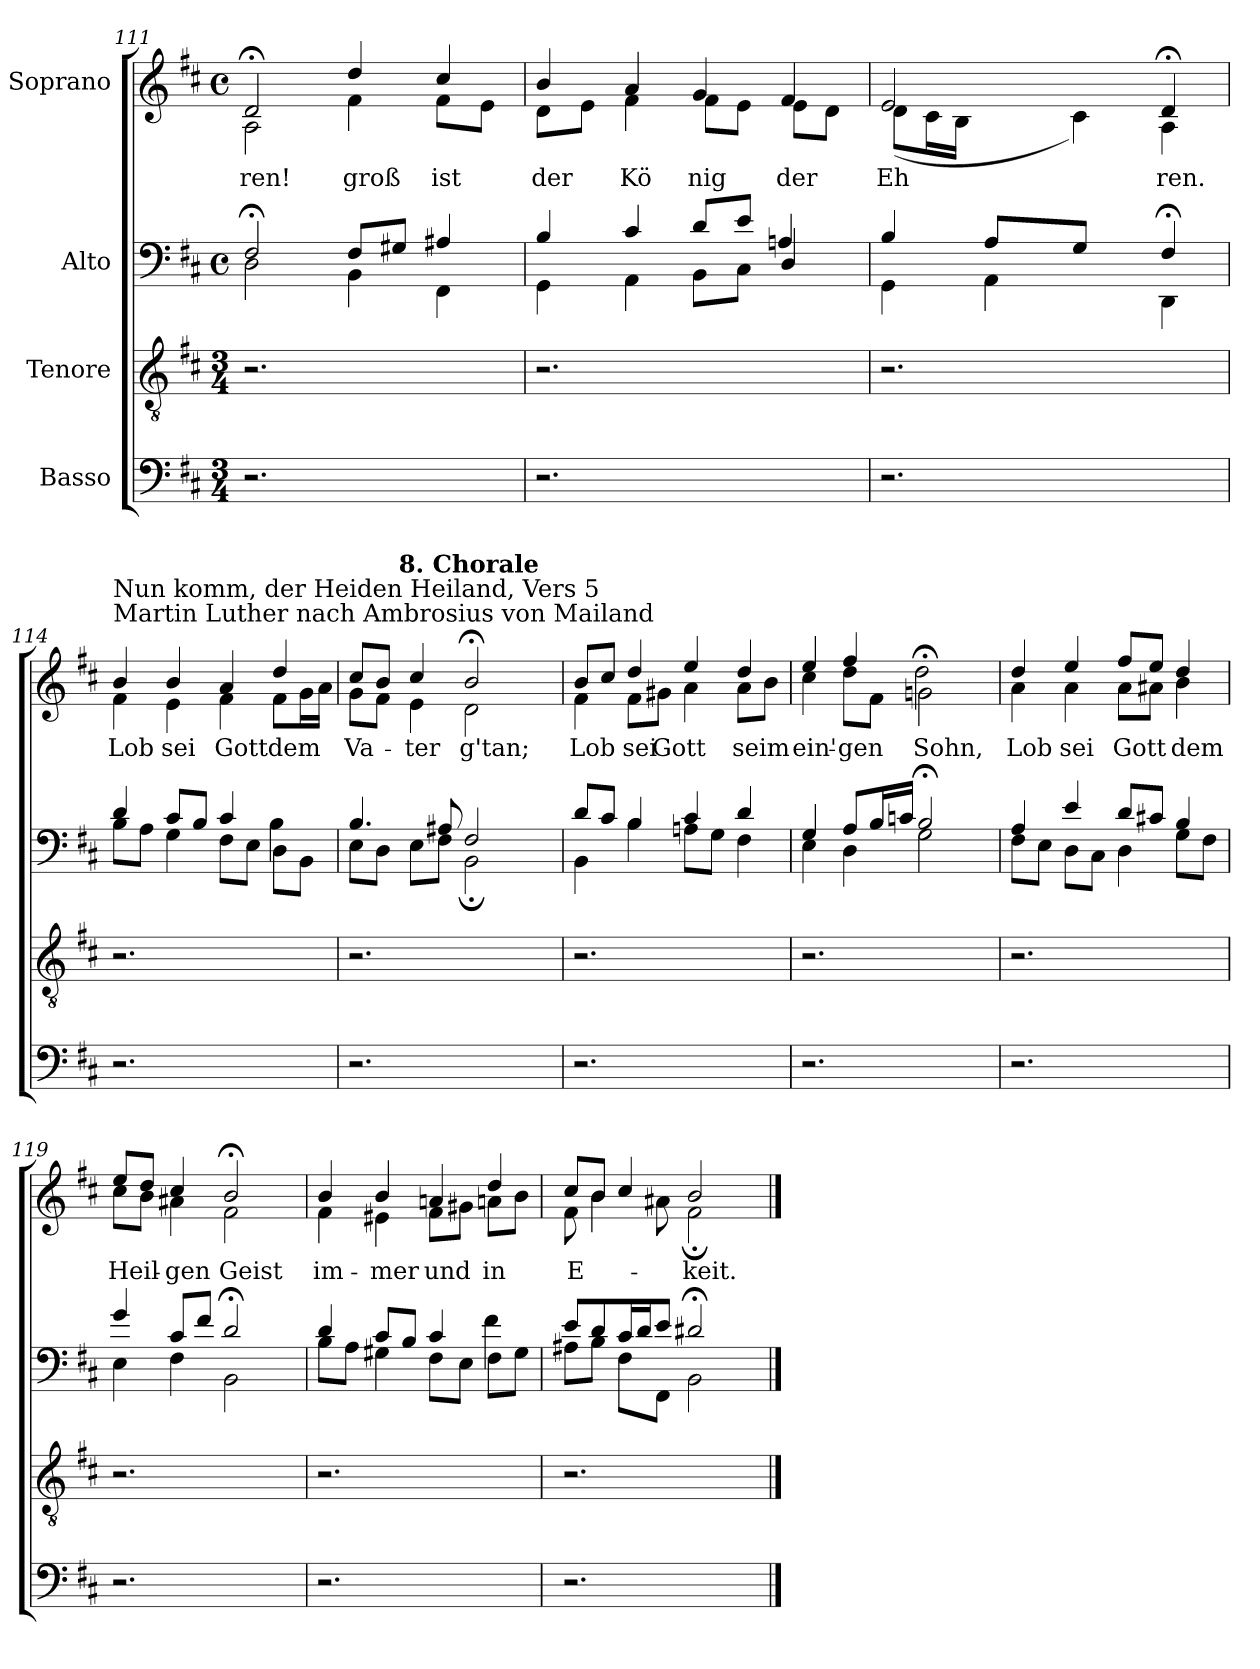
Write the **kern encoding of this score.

**kern	**kern	**kern	**kern	**text
*part4	*part3	*part2	*part1	*part1
*staff4	*staff3	*staff2	*staff1	*staff1
*I"Basso	*I"Tenore	*I"Alto	*I"Soprano	*
*clefF4	*clefGv2	*clefF4	*clefG2	*
*k[f#c#]	*k[f#c#]	*k[f#c#]	*k[f#c#]	*
*D:	*D:	*D:	*D:	*
*M3/4	*M3/4	*M4/4	*M4/4	*
*	*	*met(c)	*met(c)	*
=111	=111	=111	=111	=111
*	*	*^	*^	*
!	!	!	!	!	!	!LO:LY:b
2.r	2.r	2F#;</	2D\	2d;</	2A\	ren!
!	!	!	!	!	!	!LO:LY:b
.	.	8F#/L	4BB\	4dd/	4f#\	groß
.	.	8G#X/J	.	.	.	.
!	!	!	!	!	!	!LO:LY:b
4ryy	4ryy	4A#X/	4FF#\	4cc#/	8f#\L	ist
.	.	.	.	.	8e\J	.
=112	=112	=112	=112	=112	=112	=112
!	!	!	!	!	!	!LO:LY:b
2.r	2.r	4B/	4GG\	4b/	8d\L	der
.	.	.	.	.	8e\J	.
!	!	!	!	!	!	!LO:LY:b
.	.	4AA\	4c#/	4a/	4f#\	Kö
!	!	!	!	!	!	!LO:LY:b
.	.	8BB\L	8d/L	4g/	8f#\L	nig
.	.	8C#\J	8e/J	.	8e\J	.
!	!	!	!	!	!	!LO:LY:b
4ryy	4ryy	4D/	4An/	4f#/	8e\L	der
.	.	.	.	.	8d\J	.
=113	=113	=113	=113	=113	=113	=113
!	!	!	!	!	!	!LO:LY:b
2.r	2.r	4B/	4GG\	2e/	(<8d\L	Eh
.	.	.	.	.	16c#\L	.
.	.	.	.	.	16B\JJ	.
.	.	4AA\	8A/L	.	4ryy	.
.	.	.	8ryy	.	.	.
.	.	4ryy	8G/J	4ryy	4c#\)	.
.	.	.	8ryy	.	.	.
!	!	!	!	!	!	!LO:LY:b
4ryy	4ryy	4F#;</	4DD\	4d;</	4A\	ren.
!!LO:LB:g=z	!!
=114!	=114!	=114!	=114!	=114!	=114!	=114!
!	!	!	!	!LO:TX:a:t=Martin Luther nach Ambrosius von Mailand	!	!
!	!	!	!	!LO:TX:a:t=Nun komm, der Heiden Heiland, Vers 5	!	!
!	!	!	!	!	!	!LO:LY:b
2.r	2.r	4d/	8B\L	4b/	4f#\	Lob
.	.	.	8A\J	.	.	.
!	!	!	!	!	!	!LO:LY:b
.	.	8c#/L	4G\	4b/	4e\	sei
.	.	8B/J	.	.	.	.
!	!	!	!	!	!	!LO:LY:b
.	.	8F#\L	4c#/	4a/	4f#\	Gott
.	.	8E\J	.	.	.	.
!	!	!	!	!	!	!LO:LY:b
4ryy	4ryy	8D\L	4B\	4dd/	8f#\L	dem
.	.	8BB\J	.	.	16g\L	.
.	.	.	.	.	16a\JJ	.
=115	=115	=115	=115	=115	=115	=115
!	!	!	!	!	!	!LO:LY:b
*	*	*	*	*	*^	*
2.r	2.r	4.B/	8E\L	8cc#/L	8g\L	8..ryy	Va-
.	.	.	8D\J	8b/J	8f#\J	.	.
!	!	!	!	!	!	!LO:TX:a:B:t=8. Chorale	!
.	.	.	.	.	.	2ryy	.
!	!	!	!	!	!	!	!LO:LY:b
.	.	.	8E\L	4cc#/	4e\	.	-ter
.	.	8A#X/	8F#\J	.	.	.	.
!	!	!	!	!	!	!	!LO:LY:b
.	.	2BB\	2F#;</	2b;</	2d\	.	g'tan;
.	.	.	.	.	.	4ryy	.
4ryy	4ryy	.	.	.	.	.	.
.	.	.	.	.	.	32ryy	.
=116	=116	=116	=116	=116	=116	=116	=116
!	!	!	!	!	!	!	!LO:LY:b
*	*	*	*	*	*v	*v	*
2.r	2.r	4BB\	8d/L	4f#\	8b/L	Lob
.	.	.	8c#/J	.	8cc#/J	.
!	!	!	!	!	!	!LO:LY:b
.	.	4B/	4B\	4dd/	8f#\L	sei
!	!	!	!	!	!	!LO:LY:b
.	.	.	.	.	8g#X\J	Gott
.	.	4c#/	8An\L	4ee/	4a\	.
.	.	.	8G\J	.	.	.
!	!	!	!	!	!	!LO:LY:b
4ryy	4ryy	4d/	4F#\	4dd/	8a\L	seim
.	.	.	.	.	8b\J	.
=117	=117	=117	=117	=117	=117	=117
!	!	!	!	!	!	!LO:LY:b
2.r	2.r	4G/	4E\	4ee/	4cc#\	ein'-
!	!	!	!	!	!	!LO:LY:b
.	.	8A/L	4D\	8dd\L	4ff#/	gen
.	.	16B/L	.	8f#\J	.	.
.	.	16cn/JJ	.	.	.	.
!	!	!	!	!	!	!LO:LY:b
.	.	2B;</	2G\	2gn;\	2dd\	-Sohn,
4ryy	4ryy	.	.	.	.	.
!!LO:PB:g=z	!!
=118	=118	=118	=118	=118	=118	=118
!	!	!	!	!	!	!LO:LY:b
2.r	2.r	4A/	8F#\L	4dd/	4a\	Lob
.	.	.	8E\J	.	.	.
!	!	!	!	!	!	!LO:LY:b
.	.	4e/	8D\L	4ee/	4a\	sei
.	.	.	8C#\J	.	.	.
!	!	!	!	!	!	!LO:LY:b
.	.	8d/L	4D\	8ff#/L	8a\L	Gott
.	.	8c#X/J	.	8ee/J	8a#X\J	.
!	!	!	!	!	!	!LO:LY:b
4ryy	4ryy	8G\L	4B/	4dd/	4b\	dem
.	.	8F#\J	.	.	.	.
=119	=119	=119	=119	=119	=119	=119
!	!	!	!	!	!	!LO:LY:b
2.r	2.r	4g/	4E\	8ee/L	8cc#\L	Heil-
.	.	.	.	8dd/J	8b\J	.
!	!	!	!	!	!	!LO:LY:b
.	.	4F#\	8c#/L	4cc#/	4a#X\	-gen
.	.	.	8f#/J	.	.	.
!	!	!	!	!	!	!LO:LY:b
.	.	2d;</	2BB\	2b;</	2f#\	Geist
4ryy	4ryy	.	.	.	.	.
=120	=120	=120	=120	=120	=120	=120
!	!	!	!	!	!	!LO:LY:b
2.r	2.r	4d/	8B\L	4b/	4f#\	im-
.	.	.	8A\J	.	.	.
!	!	!	!	!	!	!LO:LY:b
.	.	8c#/L	4G#X\	4b/	4e#X\	-mer
.	.	8B/J	.	.	.	.
!	!	!	!	!	!	!LO:LY:b
.	.	8F#\L	4c#/	4an/	8f#\L	und
.	.	8E\J	.	.	8g#X\J	.
!	!	!	!	!	!	!LO:LY:b
4ryy	4ryy	8F#\L	4f#\	4dd/	8an\L	in
.	.	8G#\J	.	.	8b\J	.
=121	=121	=121	=121	=121	=121	=121
!	!	!	!	!	!	!LO:LY:b
2.r	2.r	8e/L	8A#X\L	8cc#/L	8f#\	E-
.	.	8d/	8B\J	8b/J	4b\	.
.	.	16c#/L	8F#\L	4cc#/	.	.
.	.	16d/J	.	.	.	.
.	.	8e/J	8FF#\J	.	8a#X\	.
!	!	!	!	!	!	!LO:LY:b
.	.	2d#X;</	2BB\	2f#\	2b;</	keit.
4ryy	4ryy	.	.	.	.	.
*	*	*v	*v	*	*	*
*	*	*	*v	*v	*
==	==	==	==	==
*-	*-	*-	*-	*-
